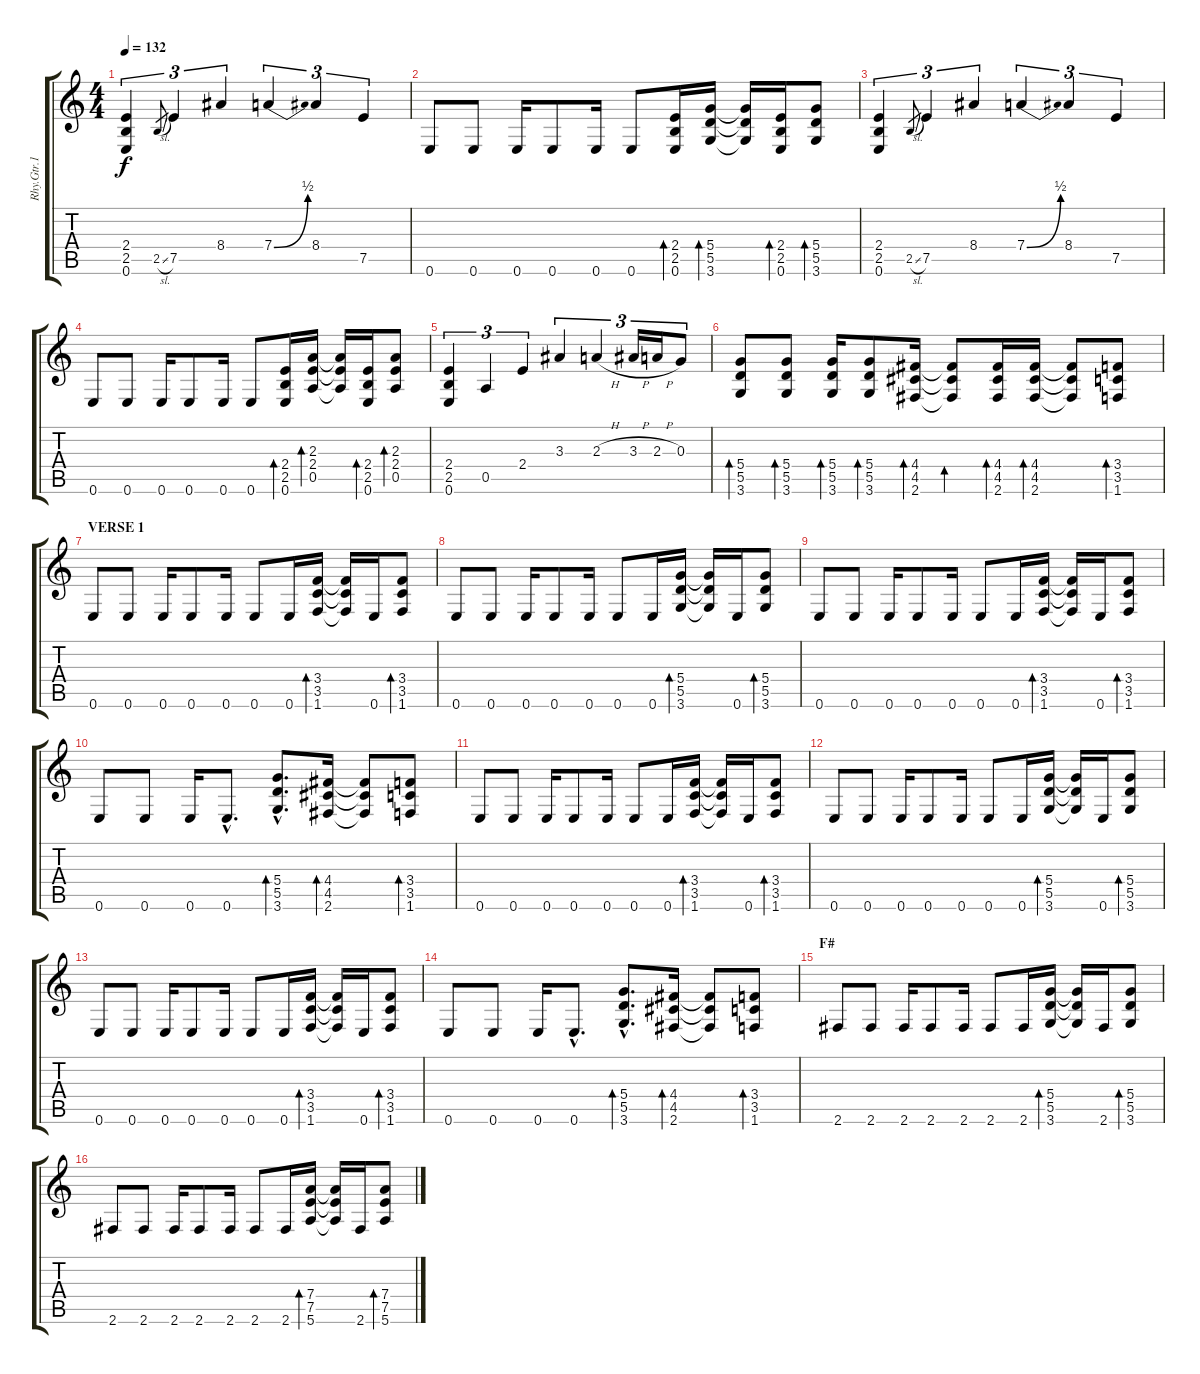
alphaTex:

\track ("Rhy.Gtr.1" "Rhy.Gtr.1") {instrument distortionguitar}
\staff {score tabs}
\tuning (E4 B3 G3 D3 A2 E2) {hide}
\ts (4 4)
\tempo 132
\clef g2
\ks c
(2.4 2.5 0.6).4{tu (3 2) dy f} 2.5{sl}.8{gr} 7.5.4{tu (3 2)} 8.4.4{tu (3 2)} 7.4{be (bend 0 0 60 2)}.4{tu (3 2)} 8.4.4{tu (3 2)} 7.5.4{tu (3 2)} |
0.6.8 0.6.8 0.6.16 0.6.8 0.6.16 0.6.8 (2.4 2.5 0.6).16{bd 30} (5.4 5.5 3.6).16{bd 30} (5.4{t} 5.5{t} 3.6{t}).16 (2.4 2.5 0.6).16{bd 30} (5.4 5.5 3.6).8{bd 30} |
(2.4 2.5 0.6).4{tu (3 2)} 2.5{sl}.8{gr} 7.5.4{tu (3 2)} 8.4.4{tu (3 2)} 7.4{be (bend 0 0 60 2)}.4{tu (3 2)} 8.4.4{tu (3 2)} 7.5.4{tu (3 2)} |
0.6.8 0.6.8 0.6.16 0.6.8 0.6.16 0.6.8 (2.4 2.5 0.6).16{bd 30} (2.3 2.4 0.5).16{bd 30} (2.3{t} 2.4{t} 0.5{t}).16 (2.4 2.5 0.6).16{bd 30} (2.3 2.4 0.5).8{bd 30} |
(2.4 2.5 0.6).4{tu (3 2)} 0.5.4{tu (3 2)} 2.4.4{tu (3 2)} 3.3.4{tu (3 2)} 2.3{h}.4{tu (3 2)} 3.3{h}.16{tu (3 2)} 2.3{h}.16{tu (3 2)} 0.3.8{tu (3 2)} |
(5.4 5.5 3.6).8{bd 60} (5.4 5.5 3.6).8{bd 60} (5.4 5.5 3.6).16{bd 30} (5.4 5.5 3.6).8{bd 30} (4.4 4.5 2.6).16{bd 30} (4.4{t} 4.5{t} 2.6{t}).8{bd 30} (4.4 4.5 2.6).16{bd 30} (4.4 4.5 2.6).16{bd 30} (4.4{t} 4.5{t} 2.6{t}).8 (3.4 3.5 1.6).8{bd 30} |
\section ("" "VERSE 1")
0.6.8 0.6.8 0.6.16 0.6.8 0.6.16 0.6.8 0.6.16 (3.4 3.5 1.6).16{bd 30} (3.4{t} 3.5{t} 1.6{t}).16 0.6.16 (3.4 3.5 1.6).8{bd 30} |
0.6.8 0.6.8 0.6.16 0.6.8 0.6.16 0.6.8 0.6.16 (5.4 5.5 3.6).16{bd 30} (5.4{t} 5.5{t} 3.6{t}).16 0.6.16 (5.4 5.5 3.6).8{bd 30} |
0.6.8 0.6.8 0.6.16 0.6.8 0.6.16 0.6.8 0.6.16 (3.4 3.5 1.6).16{bd 30} (3.4{t} 3.5{t} 1.6{t}).16 0.6.16 (3.4 3.5 1.6).8{bd 30} |
0.6.8 0.6.8 0.6.16 0.6{hac}.8{d} (5.4{hac} 5.5{hac} 3.6{hac}).8{d bd 60} (4.4 4.5 2.6).16{bd 30} (4.4{t} 4.5{t} 2.6{t}).8 (3.4 3.5 1.6).8{bd 30} |
0.6.8 0.6.8 0.6.16 0.6.8 0.6.16 0.6.8 0.6.16 (3.4 3.5 1.6).16{bd 30} (3.4{t} 3.5{t} 1.6{t}).16 0.6.16 (3.4 3.5 1.6).8{bd 30} |
0.6.8 0.6.8 0.6.16 0.6.8 0.6.16 0.6.8 0.6.16 (5.4 5.5 3.6).16{bd 30} (5.4{t} 5.5{t} 3.6{t}).16 0.6.16 (5.4 5.5 3.6).8{bd 30} |
0.6.8 0.6.8 0.6.16 0.6.8 0.6.16 0.6.8 0.6.16 (3.4 3.5 1.6).16{bd 30} (3.4{t} 3.5{t} 1.6{t}).16 0.6.16 (3.4 3.5 1.6).8{bd 30} |
0.6.8 0.6.8 0.6.16 0.6{hac}.8{d} (5.4{hac} 5.5{hac} 3.6{hac}).8{d bd 30} (4.4 4.5 2.6).16{bd 60} (4.4{t} 4.5{t} 2.6{t}).8 (3.4 3.5 1.6).8{bd 60} |
\section ("" "F#")
2.6.8 2.6.8 2.6.16 2.6.8 2.6.16 2.6.8 2.6.16 (5.4 5.5 3.6).16{bd 30} (5.4{t} 5.5{t} 3.6{t}).16 2.6.16 (5.4 5.5 3.6).8{bd 30} |
2.6.8 2.6.8 2.6.16 2.6.8 2.6.16 2.6.8 2.6.16 (7.4 7.5 5.6).16{bd 30} (7.4{t} 7.5{t} 5.6{t}).16 2.6.16 (7.4 7.5 5.6).8{bd 30}
